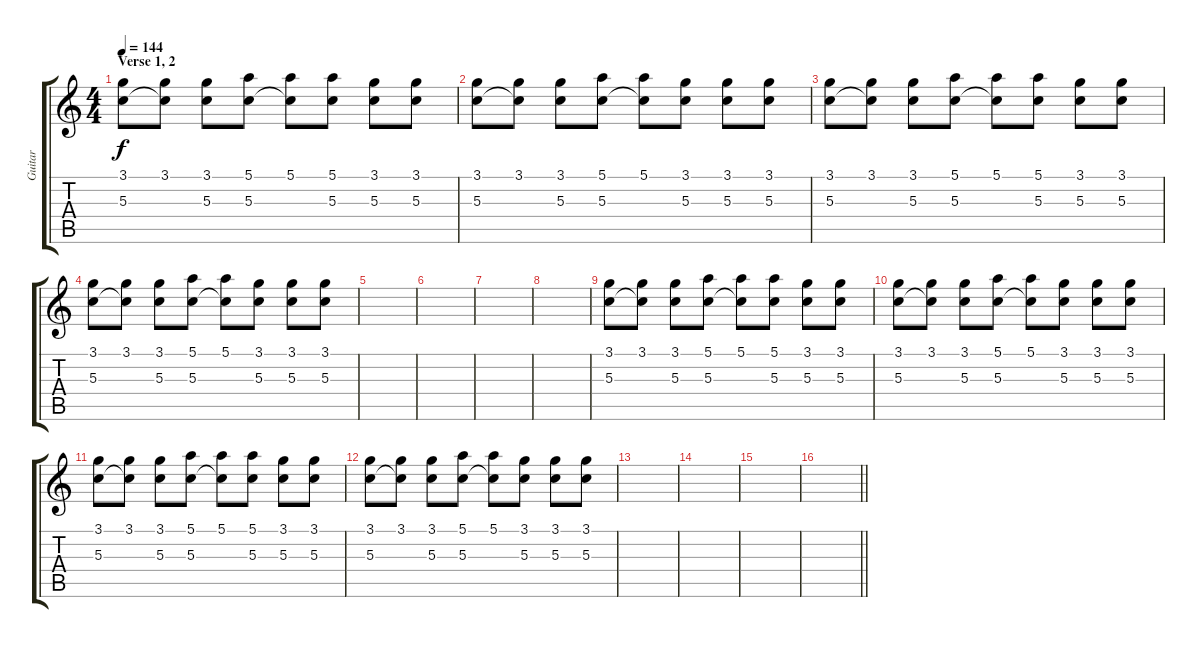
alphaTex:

\track ("Guitar" "Guitar") {instrument overdrivenguitar}
\staff {score tabs}
\tuning (E4 B3 G3 D3 A2 E2) {hide}
\ts (4 4)
\section ("" "Verse 1, 2")
\tempo 144
\clef g2
\ks c
(3.1 5.3).8{dy f} (3.1 5.3{t}).8 (3.1 5.3).8 (5.1 5.3).8 (5.1 5.3{t}).8 (5.1 5.3).8 (3.1 5.3).8 (3.1 5.3).8 |
(3.1 5.3).8 (3.1 5.3{t}).8 (3.1 5.3).8 (5.1 5.3).8 (5.1 5.3{t}).8 (3.1 5.3).8 (3.1 5.3).8 (3.1 5.3).8 |
(3.1 5.3).8 (3.1 5.3{t}).8 (3.1 5.3).8 (5.1 5.3).8 (5.1 5.3{t}).8 (5.1 5.3).8 (3.1 5.3).8 (3.1 5.3).8 |
(3.1 5.3).8 (3.1 5.3{t}).8 (3.1 5.3).8 (5.1 5.3).8 (5.1 5.3{t}).8 (3.1 5.3).8 (3.1 5.3).8 (3.1 5.3).8 |
|
|
|
|
(3.1 5.3).8 (3.1 5.3{t}).8 (3.1 5.3).8 (5.1 5.3).8 (5.1 5.3{t}).8 (5.1 5.3).8 (3.1 5.3).8 (3.1 5.3).8 |
(3.1 5.3).8 (3.1 5.3{t}).8 (3.1 5.3).8 (5.1 5.3).8 (5.1 5.3{t}).8 (3.1 5.3).8 (3.1 5.3).8 (3.1 5.3).8 |
(3.1 5.3).8 (3.1 5.3{t}).8 (3.1 5.3).8 (5.1 5.3).8 (5.1 5.3{t}).8 (5.1 5.3).8 (3.1 5.3).8 (3.1 5.3).8 |
(3.1 5.3).8 (3.1 5.3{t}).8 (3.1 5.3).8 (5.1 5.3).8 (5.1 5.3{t}).8 (3.1 5.3).8 (3.1 5.3).8 (3.1 5.3).8 |
|
|
|
\barLineRight lightlight
